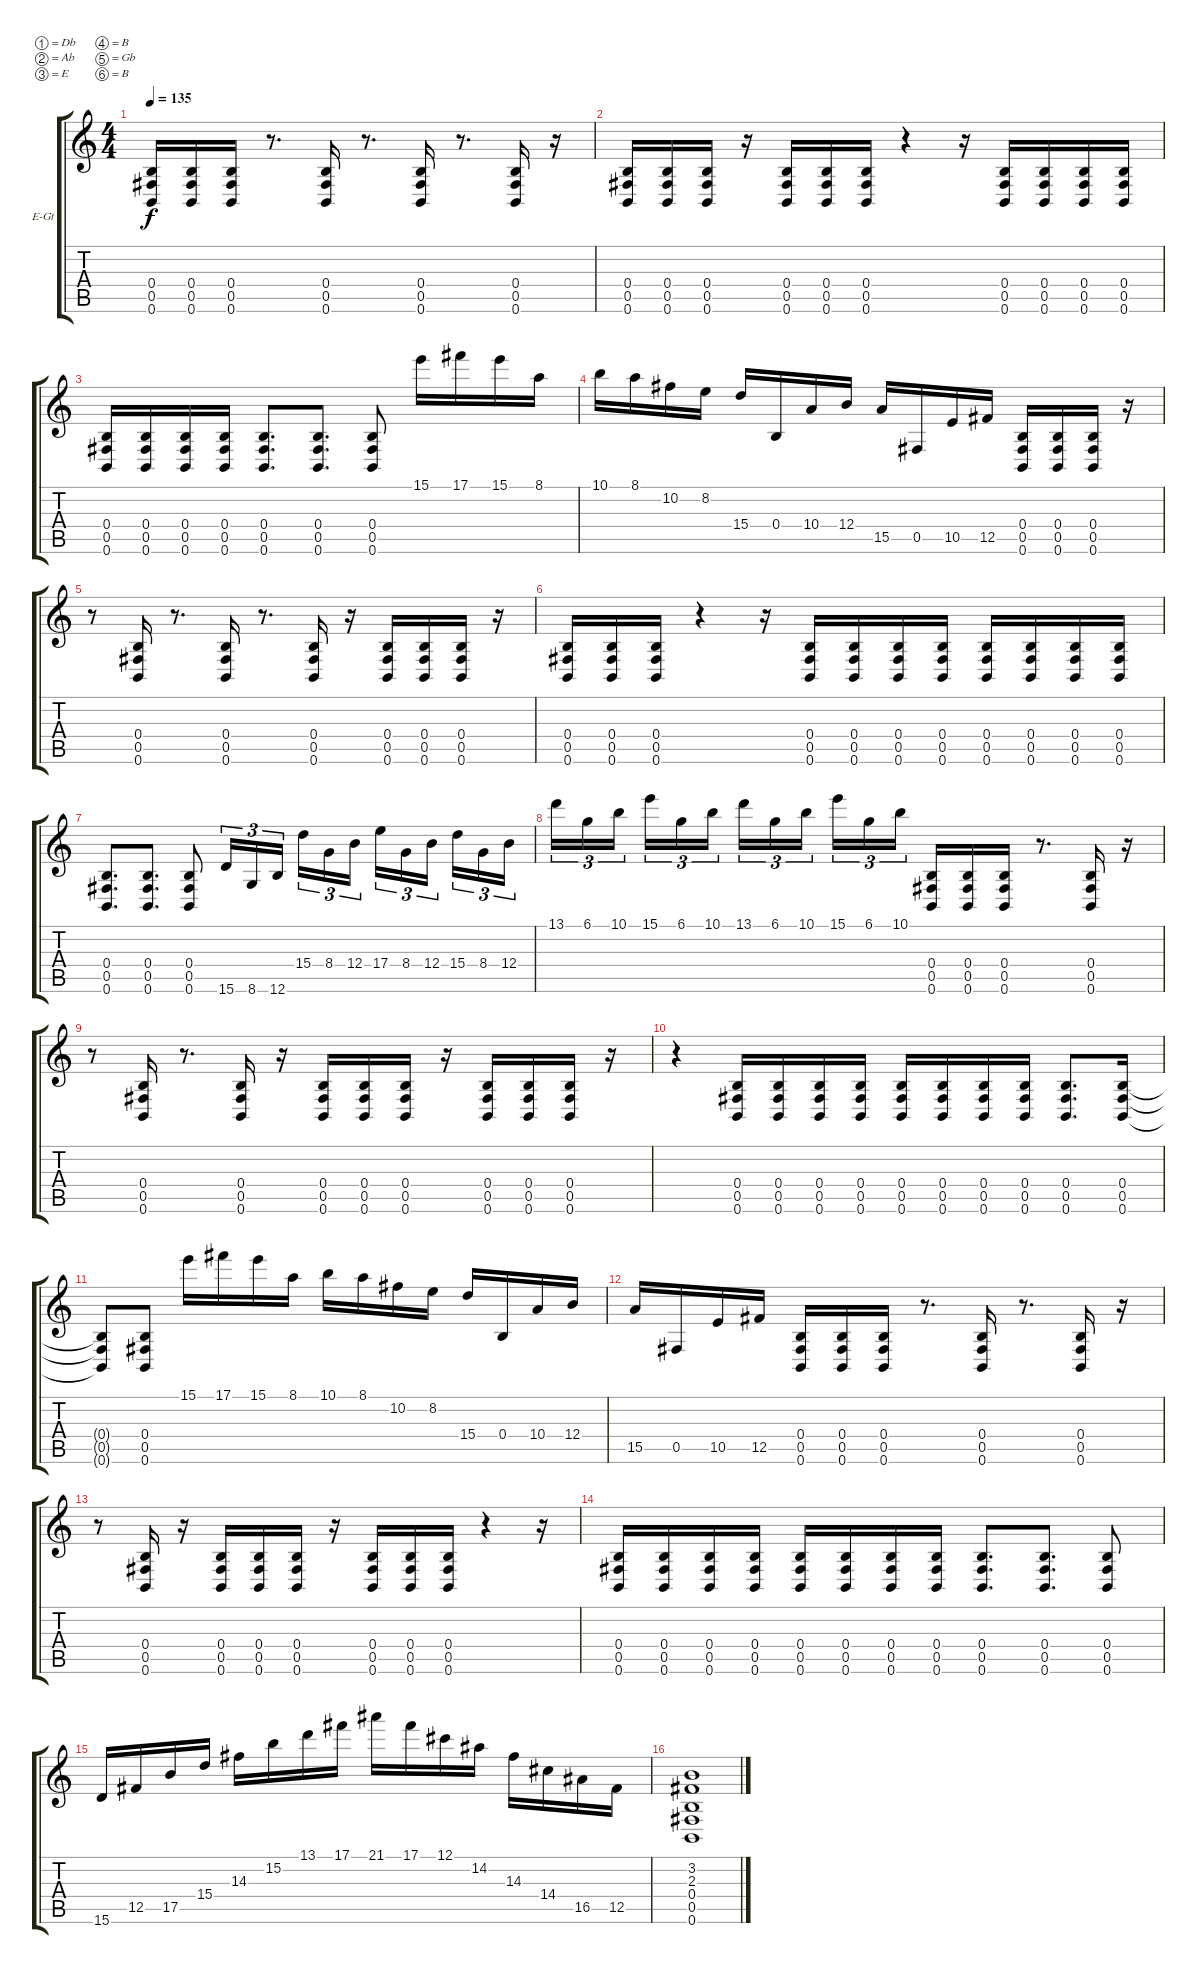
\bracketExtendMode groupsimilarinstruments
\firstSystemTrackNameOrientation horizontal
\otherSystemsTrackNameOrientation horizontal
\track ("right guitar" "E-Gt") {instrument distortionguitar}
\staff {score tabs}
\tuning (Db4 Ab3 E3 B2 Gb2 B1)
\ts (4 4)
\tempo 135
\clef g2
\ks c
(0.4 0.5 0.6).16{dy f} (0.4 0.5 0.6).16 (0.4 0.5 0.6).16 r.8{d} (0.4 0.5 0.6).16 r.8{d} (0.4 0.5 0.6).16 r.8{d} (0.4 0.5 0.6).16 r.16 |
(0.4 0.5 0.6).16 (0.4 0.5 0.6).16 (0.4 0.5 0.6).16 r.16 (0.4 0.5 0.6).16 (0.4 0.5 0.6).16 (0.4 0.5 0.6).16 r.4 r.16 (0.4 0.5 0.6).16 (0.4 0.5 0.6).16 (0.4 0.5 0.6).16 (0.4 0.5 0.6).16 |
(0.4 0.5 0.6).16 (0.4 0.5 0.6).16 (0.4 0.5 0.6).16 (0.4 0.5 0.6).16 (0.4 0.5 0.6).8{d} (0.4 0.5 0.6).8{d} (0.4 0.5 0.6).8 15.1.16 17.1.16 15.1.16 8.1.16 |
10.1.16 8.1.16 10.2.16 8.2.16 15.4.16 0.4.16 10.4.16 12.4.16 15.5.16 0.5.16 10.5.16 12.5.16 (0.4 0.5 0.6).16 (0.4 0.5 0.6).16 (0.4 0.5 0.6).16 r.16 |
r.8 (0.4 0.5 0.6).16 r.8{d} (0.4 0.5 0.6).16 r.8{d} (0.4 0.5 0.6).16 r.16 (0.4 0.5 0.6).16 (0.4 0.5 0.6).16 (0.4 0.5 0.6).16 r.16 |
(0.4 0.5 0.6).16 (0.4 0.5 0.6).16 (0.4 0.5 0.6).16 r.4 r.16 (0.4 0.5 0.6).16 (0.4 0.5 0.6).16 (0.4 0.5 0.6).16 (0.4 0.5 0.6).16 (0.4 0.5 0.6).16 (0.4 0.5 0.6).16 (0.4 0.5 0.6).16 (0.4 0.5 0.6).16 |
(0.4 0.5 0.6).8{d} (0.4 0.5 0.6).8{d} (0.4 0.5 0.6).8 15.6.16{tu (3 2)} 8.6.16{tu (3 2)} 12.6.16{tu (3 2)} 15.4.16{tu (3 2)} 8.4.16{tu (3 2)} 12.4.16{tu (3 2)} 17.4.16{tu (3 2)} 8.4.16{tu (3 2)} 12.4.16{tu (3 2)} 15.4.16{tu (3 2)} 8.4.16{tu (3 2)} 12.4.16{tu (3 2)} |
13.1.16{tu (3 2)} 6.1.16{tu (3 2)} 10.1.16{tu (3 2)} 15.1.16{tu (3 2)} 6.1.16{tu (3 2)} 10.1.16{tu (3 2)} 13.1.16{tu (3 2)} 6.1.16{tu (3 2)} 10.1.16{tu (3 2)} 15.1.16{tu (3 2)} 6.1.16{tu (3 2)} 10.1.16{tu (3 2)} (0.4 0.5 0.6).16 (0.4 0.5 0.6).16 (0.4 0.5 0.6).16 r.8{d} (0.4 0.5 0.6).16 r.16 |
r.8 (0.4 0.5 0.6).16 r.8{d} (0.4 0.5 0.6).16 r.16 (0.4 0.5 0.6).16 (0.4 0.5 0.6).16 (0.4 0.5 0.6).16 r.16 (0.4 0.5 0.6).16 (0.4 0.5 0.6).16 (0.4 0.5 0.6).16 r.16 |
r.4 (0.4 0.5 0.6).16 (0.4 0.5 0.6).16 (0.4 0.5 0.6).16 (0.4 0.5 0.6).16 (0.4 0.5 0.6).16 (0.4 0.5 0.6).16 (0.4 0.5 0.6).16 (0.4 0.5 0.6).16 (0.4 0.5 0.6).8{d} (0.4 0.5 0.6).16 |
(0.4{t} 0.5{t} 0.6{t}).8 (0.4 0.5 0.6).8 15.1.16 17.1.16 15.1.16 8.1.16 10.1.16 8.1.16 10.2.16 8.2.16 15.4.16 0.4.16 10.4.16 12.4.16 |
15.5.16 0.5.16 10.5.16 12.5.16 (0.4 0.5 0.6).16 (0.4 0.5 0.6).16 (0.4 0.5 0.6).16 r.8{d} (0.4 0.5 0.6).16 r.8{d} (0.4 0.5 0.6).16 r.16 |
r.8 (0.4 0.5 0.6).16 r.16 (0.4 0.5 0.6).16 (0.4 0.5 0.6).16 (0.4 0.5 0.6).16 r.16 (0.4 0.5 0.6).16 (0.4 0.5 0.6).16 (0.4 0.5 0.6).16 r.4 r.16 |
(0.4 0.5 0.6).16 (0.4 0.5 0.6).16 (0.4 0.5 0.6).16 (0.4 0.5 0.6).16 (0.4 0.5 0.6).16 (0.4 0.5 0.6).16 (0.4 0.5 0.6).16 (0.4 0.5 0.6).16 (0.4 0.5 0.6).8{d} (0.4 0.5 0.6).8{d} (0.4 0.5 0.6).8 |
15.6.16 12.5.16 17.5.16 15.4.16 14.3.16 15.2.16 13.1.16 17.1.16 21.1.16 17.1.16 12.1.16 14.2.16 14.3.16 14.4.16 16.5.16 12.5.16 |
(3.2 2.3 0.4 0.5 0.6).1
